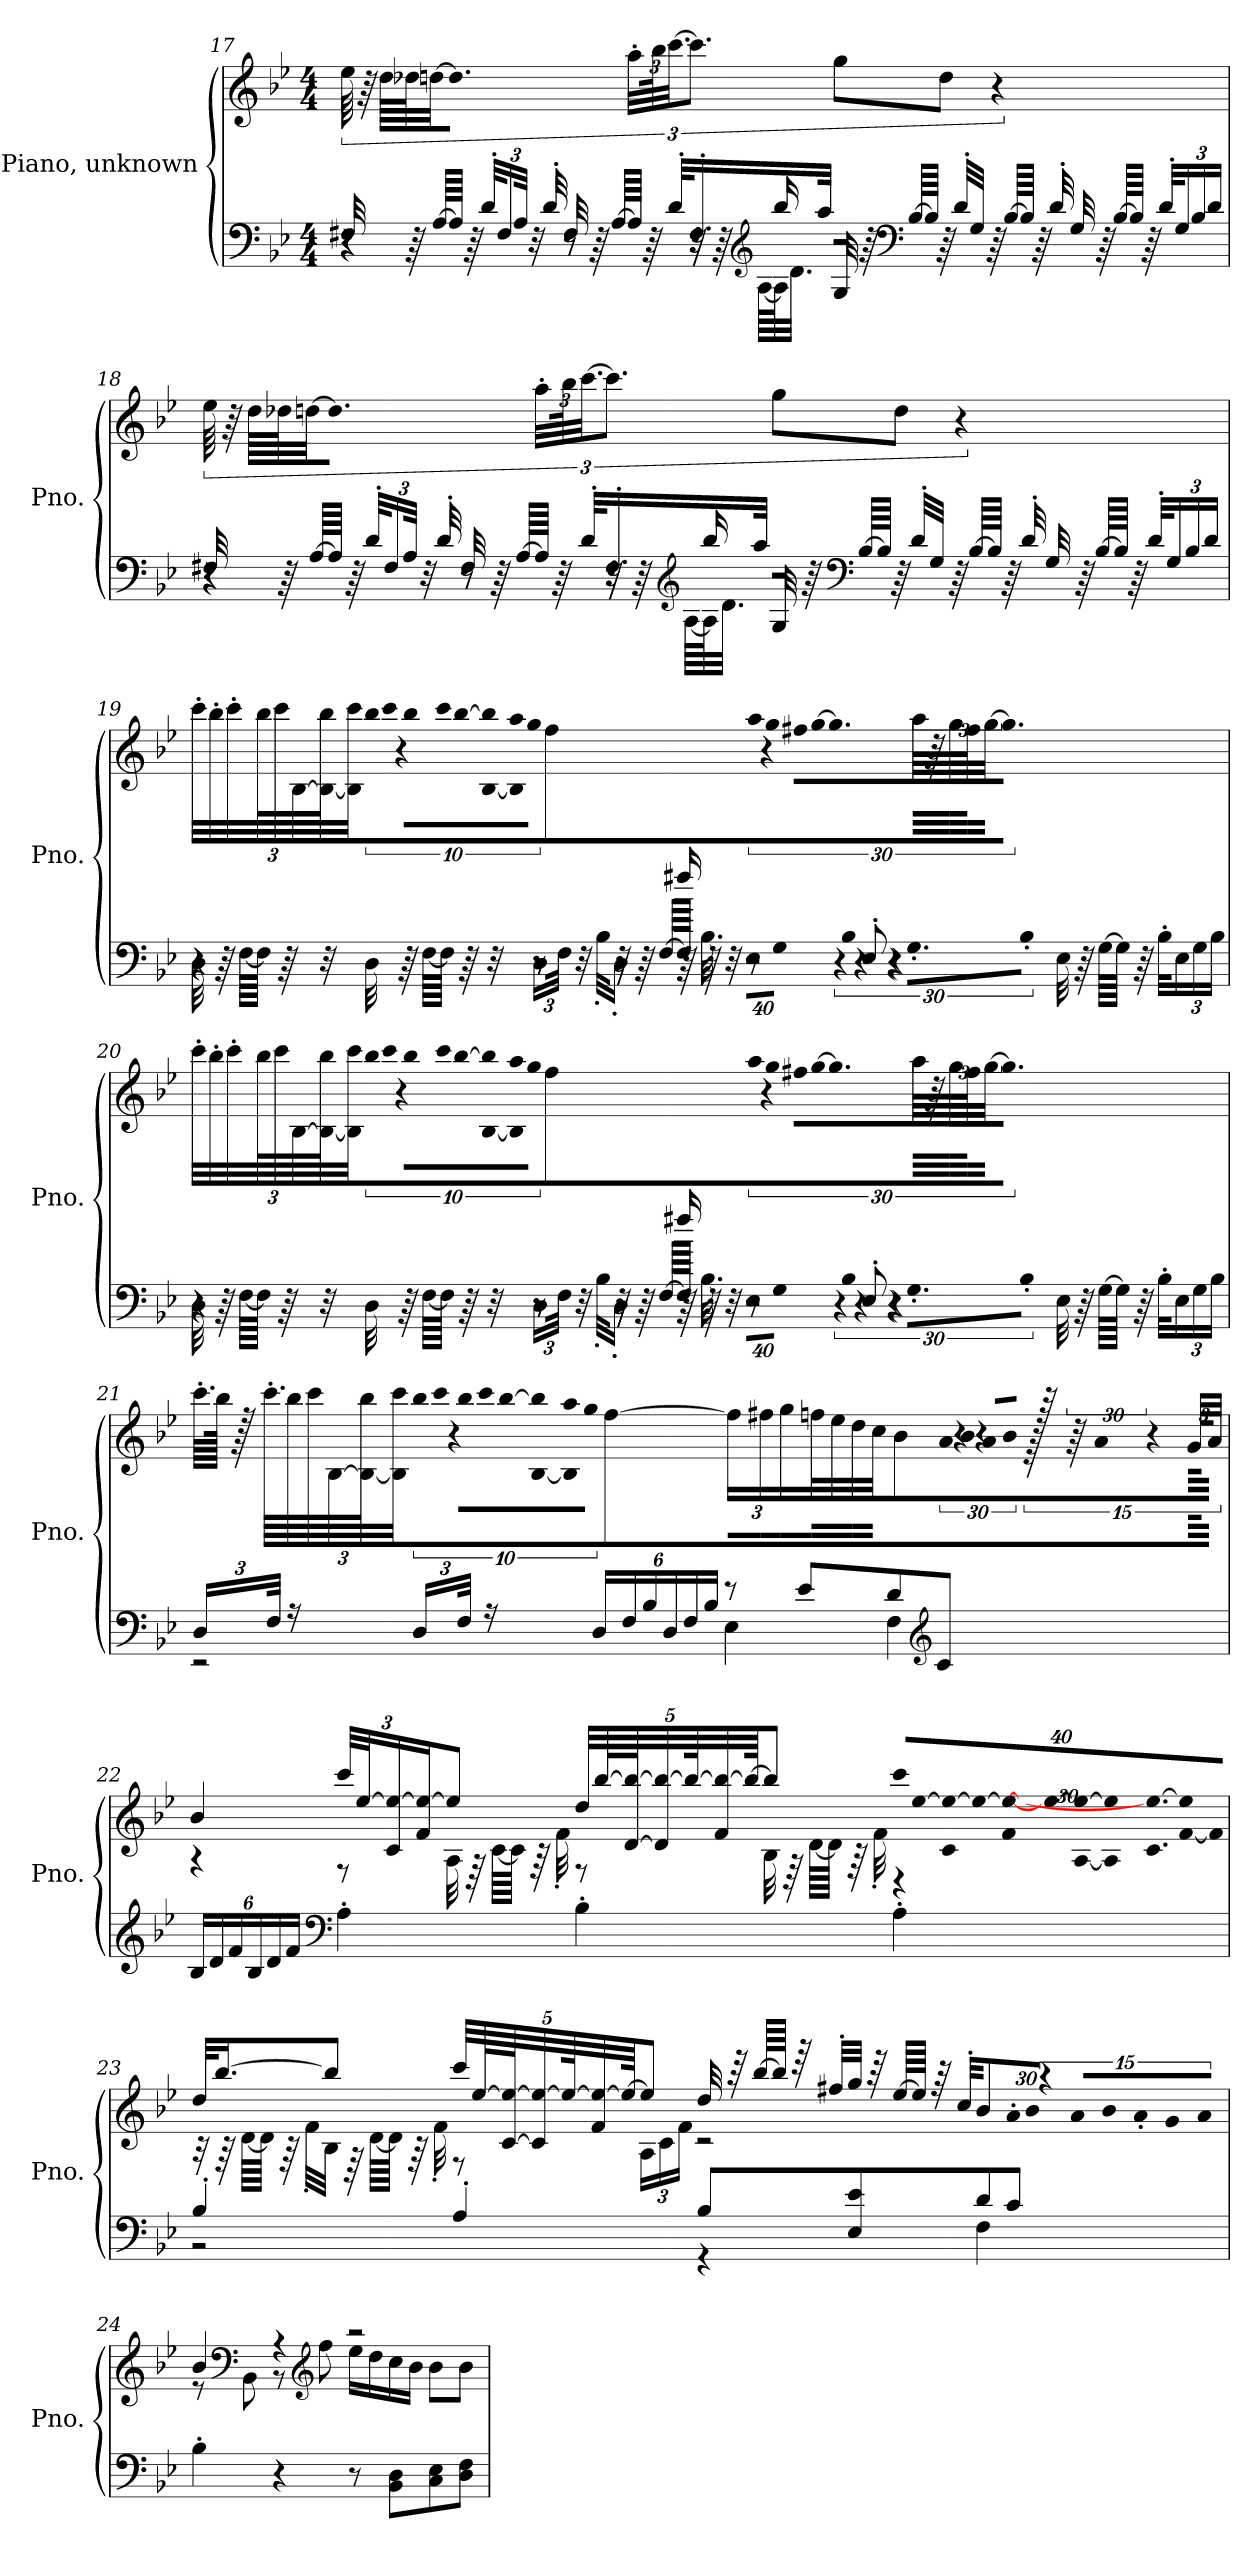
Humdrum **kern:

**kern	**kern
*part1	*part1
*staff2	*staff1
*I"Piano, unknown	*
*I'Pno.	*
!!LO:PB:g=z
*clefF4	*clefG2
*k[b-e-]	*k[b-e-]
*M4/4	*M4/4
=17	=17
*^	*
*	*^	*
4r	4r	32F#X/	96ee-\
.	.	.	96r
.	.	.	96dd\LLLL
*	*	*	*Xbrackettup
.	.	64r	96dd-X\J
.	.	.	[48ddn\JJ
.	.	[64A/LLLL	.
.	.	64A/JJJJ]	8.dd\J]
.	.	64r	.
.	.	32d'/KLL	.
*	*	*Xbrackettup	*
.	.	24F#/	.
.	.	48A/JJk	.
.	.	32r	.
.	.	32d'/	.
8r	8r	32F#/	48aa'\LLL
.	.	.	96bb-\K
.	.	64r	[48.ccc\JJ
.	.	[64A/LLLL	.
.	.	64A/JJJJ]	8.ccc\J]
.	.	64r	.
.	.	32d'/KLL	.
16r	32r	16.F#'/	.
.	64r	.	.
*clefG2	*	*	*
.	[64A\LLLL	.	.
16bb-'/	64A\J]	.	.
.	32.d\JJJ	.	.
.	.	32aa/JJk	.
2r	2r	32G/	8gg\L
.	.	64r	.
*clefF4	*	*	*
.	.	[64B-/LLLL	.
.	.	64B-/JJJJ]	.
.	.	64r	.
.	.	32d'/LLL	.
.	.	32G/JJJ	8dd\J
.	.	64r	.
.	.	[64B-/LLLL	.
.	.	64B-/JJJJ]	.
.	.	64r	.
.	.	32d'/	.
.	.	32G/	4r
.	.	64r	.
.	.	[64B-/LLLL	.
.	.	64B-/JJJJ]	.
.	.	64r	.
.	.	32d'/KLL	.
.	.	24G/	.
.	.	24B-/	.
.	.	24d/JJ	.
!!LO:LB:g=z
=18	=18	=18	=18
*	*	*	*brackettup
4r	4r	32F#X/	96ee-\
.	.	.	96r
.	.	.	96dd\LLLL
*	*	*	*Xbrackettup
.	.	64r	96dd-X\J
.	.	.	[48ddn\JJ
.	.	[64A/LLLL	.
.	.	64A/JJJJ]	8.dd\J]
.	.	64r	.
.	.	32d'/KLL	.
.	.	24F#/	.
.	.	48A/JJk	.
.	.	32r	.
.	.	32d'/	.
8r	8r	32F#/	48aa'\LLL
.	.	.	96bb-\K
.	.	64r	[48.ccc\JJ
.	.	[64A/LLLL	.
.	.	64A/JJJJ]	8.ccc\J]
.	.	64r	.
.	.	32d'/KLL	.
16r	32r	16.F#'/	.
.	64r	.	.
*clefG2	*	*	*
.	[64A\LLLL	.	.
16bb-'/	64A\J]	.	.
.	32.d\JJJ	.	.
.	.	32aa/JJk	.
2r	2r	32G/	8gg\L
.	.	64r	.
*clefF4	*	*	*
.	.	[64B-/LLLL	.
.	.	64B-/JJJJ]	.
.	.	64r	.
.	.	32d'/LLL	.
.	.	32G/JJJ	8dd\J
.	.	64r	.
.	.	[64B-/LLLL	.
.	.	64B-/JJJJ]	.
.	.	64r	.
.	.	32d'/	.
.	.	32G/	4r
.	.	64r	.
.	.	[64B-/LLLL	.
.	.	64B-/JJJJ]	.
.	.	64r	.
.	.	32d'/KLL	.
.	.	24G/	.
.	.	24B-/	.
.	.	24d/JJ	.
!!LO:LB:g=z
=19	=19	=19	=19
4r	32D\	4r	48ccc'\LLL
.	.	.	48bb-'\
.	64r	.	.
.	.	.	48ccc'\
.	[64F\LLLL	.	.
.	64F\JJJJ]	.	96bb-\L
.	.	.	96ccc\
.	64r	.	.
.	.	.	[96B-\
.	32r	.	96B-\_ 96bb-\J
.	.	.	48B-\] 48ccc\
*	*	*	*brackettup
!	!	!	!LO:N:vis=64
.	32D\	.	640%9bb-\L
!	!	!	!LO:N:vis=64
.	.	.	640%9ccc\JJJJ
!	!	!	!LO:N:vis=64
.	.	.	640%9r
.	64r	.	.
!	!	!	!LO:N:vis=64
.	.	.	640%9bb-\LLLL
.	[64F\LLLL	.	.
!	!	!	!LO:N:vis=64
.	.	.	640%9ccc\
.	64F\JJJJ]	.	.
!	!	!	!LO:N:vis=64
.	.	.	[640%9bb-\
.	64r	.	.
!	!	!	!LO:N:vis=64
.	.	.	[640%9B-\ 640%9bb-\]
.	32r	.	.
!	!	!	!LO:N:vis=64
.	.	.	640%9B-\] 640%9aa\
!	!	!	!LO:N:vis=64
.	.	.	640%9gg\JJJJ
8r	24D\LL	8r	.
.	.	.	4ff\
.	48F\JJk	.	.
.	32r	.	.
.	32B-'\KLL	.	.
16r	16D'\JJ	32r	.
.	.	64r	.
.	.	[64F/LLLL	.
16ff#X/	64r	64F/JJJJ]	.
.	32.B-\	64r	.
.	.	32r	.
*	*brackettup	*	*
!	!LO:N:vis=32	!	!
2r	640%23E-\LLL	8r	.
!	!	!	!LO:N:vis=256
.	.	.	1920%17aa\
!	!	!	!LO:N:vis=128
.	.	.	1920%17r
!	!	!	!LO:N:vis=64
.	.	.	960%17gg\
!	!LO:N:vis=32	!	!
.	640%23G\JJJ	.	.
!	!	!	!LO:N:vis=256
.	.	.	1920%17ff#X\KLLLL
!	!	!	!LO:N:vis=64
.	.	.	[960%17gg\JJJ
.	.	.	8.gg\]
!	!LO:N:vis=64	!	!
.	960%17r	.	.
!	!LO:N:vis=64	!	!
.	960%17B-\	.	.
!	!LO:N:vis=32	!	!
.	640%23r	.	.
.	.	8E-'/	.
!	!LO:N:vis=64	!	!
.	960%17r	.	.
!	!LO:N:vis=32.	!	!
.	1920%103G'\LLL	.	.
!	!LO:N:vis=32	!	!
.	640%23B-'\JJJ	.	.
.	.	4r	.
.	32E-\	.	.
.	.	.	96aa\Jkkk
.	.	.	96r
.	.	.	96gg\LLLL
.	64r	.	.
*	*	*	*Xbrackettup
.	.	.	96ff#\J
.	.	.	[48gg\JJ
.	[64G\LLLL	.	.
.	64G\JJJJ]	.	.
.	.	.	8.gg\J]
.	64r	.	.
.	32B-'\KLL	.	.
*	*Xbrackettup	*	*
.	24E-\	.	.
.	24G\	.	.
.	24B-\JJ	.	.
1920ryy	.	1920ryy	.
1920ryy	1920ryy	1920ryy	.
!!LO:LB:g=z
=20	=20	=20	=20
4r	32D\	4r	48ccc'\LLL
.	.	.	48bb-'\
.	64r	.	.
.	.	.	48ccc'\
.	[64F\LLLL	.	.
.	64F\JJJJ]	.	96bb-\L
.	.	.	96ccc\
.	64r	.	.
.	.	.	[96B-\
.	32r	.	96B-\_ 96bb-\J
.	.	.	48B-\] 48ccc\
*	*	*	*brackettup
!	!	!	!LO:N:vis=64
.	32D\	.	640%9bb-\L
!	!	!	!LO:N:vis=64
.	.	.	640%9ccc\JJJJ
!	!	!	!LO:N:vis=64
.	.	.	640%9r
.	64r	.	.
!	!	!	!LO:N:vis=64
.	.	.	640%9bb-\LLLL
.	[64F\LLLL	.	.
!	!	!	!LO:N:vis=64
.	.	.	640%9ccc\
.	64F\JJJJ]	.	.
!	!	!	!LO:N:vis=64
.	.	.	[640%9bb-\
.	64r	.	.
!	!	!	!LO:N:vis=64
.	.	.	[640%9B-\ 640%9bb-\]
.	32r	.	.
!	!	!	!LO:N:vis=64
.	.	.	640%9B-\] 640%9aa\
!	!	!	!LO:N:vis=64
.	.	.	640%9gg\JJJJ
8r	24D\LL	8r	.
.	.	.	4ff\
.	48F\JJk	.	.
.	32r	.	.
.	32B-'\KLL	.	.
16r	16D'\JJ	32r	.
.	.	64r	.
.	.	[64F/LLLL	.
16ff#X/	64r	64F/JJJJ]	.
.	32.B-\	64r	.
.	.	32r	.
*	*brackettup	*	*
!	!LO:N:vis=32	!	!
2r	640%23E-\LLL	8r	.
!	!	!	!LO:N:vis=256
.	.	.	1920%17aa\
!	!	!	!LO:N:vis=128
.	.	.	1920%17r
!	!	!	!LO:N:vis=64
.	.	.	960%17gg\
!	!LO:N:vis=32	!	!
.	640%23G\JJJ	.	.
!	!	!	!LO:N:vis=256
.	.	.	1920%17ff#X\KLLLL
!	!	!	!LO:N:vis=64
.	.	.	[960%17gg\JJJ
.	.	.	8.gg\]
!	!LO:N:vis=64	!	!
.	960%17r	.	.
!	!LO:N:vis=64	!	!
.	960%17B-\	.	.
!	!LO:N:vis=32	!	!
.	640%23r	.	.
.	.	8E-'/	.
!	!LO:N:vis=64	!	!
.	960%17r	.	.
!	!LO:N:vis=32.	!	!
.	1920%103G'\LLL	.	.
!	!LO:N:vis=32	!	!
.	640%23B-'\JJJ	.	.
.	.	4r	.
.	32E-\	.	.
.	.	.	96aa\Jkkk
.	.	.	96r
.	.	.	96gg\LLLL
.	64r	.	.
*	*	*	*Xbrackettup
.	.	.	96ff#\J
.	.	.	[48gg\JJ
.	[64G\LLLL	.	.
.	64G\JJJJ]	.	.
.	.	.	8.gg\J]
.	64r	.	.
.	32B-'\KLL	.	.
*	*Xbrackettup	*	*
.	24E-\	.	.
.	24G\	.	.
.	24B-\JJ	.	.
1920ryy	.	1920ryy	.
1920ryy	1920ryy	1920ryy	.
*	*v	*v	*
!!LO:LB:g=z
=21	=21	=21
24D/LL	2r	64.ccc'\LLLL
.	.	128bb-\JJJJk
.	.	128r
.	.	64.ccc'\LLLL
48F/JJk	.	.
16r	.	96bb-\
.	.	96ccc\
.	.	[96B-\
.	.	96B-\_ 96bb-\J
.	.	48B-\] 48ccc\
*	*	*brackettup
!	!	!LO:N:vis=64
24D/LL	.	640%9bb-\L
!	!	!LO:N:vis=64
.	.	640%9ccc\JJJJ
!	!	!LO:N:vis=64
.	.	640%9r
48F/JJk	.	.
!	!	!LO:N:vis=64
.	.	640%9bb-\LLLL
!	!	!LO:N:vis=64
.	.	640%9ccc\
16r	.	.
!	!	!LO:N:vis=64
.	.	[640%9bb-\
!	!	!LO:N:vis=64
.	.	[640%9B-\ 640%9bb-\]
!	!	!LO:N:vis=64
.	.	640%9B-\] 640%9aa\
!	!	!LO:N:vis=64
.	.	640%9gg\JJJJ
24D/LL	.	.
.	.	[4ff\
24F/	.	.
24B-/	.	.
24D/	.	.
24F/	.	.
24B-/JJ	.	.
8r	4E-\	.
*	*	*Xbrackettup
.	.	24ff\LL]
.	.	24ff#X\
.	.	24gg\
8e-/L	.	.
.	.	32ffn\L
.	.	32ee-\
.	.	32dd\
.	.	32cc\JJ
8d/	4F\	.
.	.	8b-\
*clefG2	*	*
8c/J	.	.
*	*	*brackettup
!	!	!LO:N:vis=256
.	.	1920%17a\Jkkkk
!	!	!LO:N:vis=128
.	.	1920%17r
!	!	!LO:N:vis=64
.	.	960%17b-\
!	!	!LO:N:vis=128
.	.	1920%17r
!	!	!LO:N:vis=256
.	.	1920%17a/LLLLL
!	!	!LO:N:vis=256
.	.	1920%17b-/JJJJJ
.	.	1920r
.	.	1920%19r
.	.	96a/
.	.	96r
*	*	*Xbrackettup
.	.	96g/KLLL
.	.	48a/JJJ
960ryy	960ryy	.
*v	*v	*
!!LO:LB:g=z
=22	=22
*	*^
24B-/LL	4b-/	4r
24d/	.	.
24f/	.	.
24B-/	.	.
24d/	.	.
24f/JJ	.	.
*clefF4	*	*
4A'\	48ccc/LLL	8r
.	[48ee-/J	.
.	24c/ 24ee-/_	.
.	24f/ 24ee-/_J	.
.	8ee-/J]	32A\
.	.	64r
.	.	[64c\LLLL
.	.	64c\JJJJ]
.	.	64r
.	.	32f'\
4B-'\	40dd/LLL	8r
.	[80bb-/L	.
.	[80d/ 80bb-/_J	.
.	40d/] 40bb-/_	.
.	80bb-/K_	.
.	40f/ 40bb-/_	.
.	80bb-/JJK_	.
.	8bb-/J]	32B-\
.	.	64r
.	.	[64d\LLLL
.	.	64d\JJJJ]
.	.	64r
.	.	32f'\
!	!LO:N:vis=32	!
4A'\	640%23ccc/LLL	4r
!	!LO:N:vis=64	!
.	[960%17ee-/L	.
!	!LO:N:vis=64	!
.	960%17c/ 960%17ee-/_	.
!	!LO:N:vis=64	!
.	960%17ee-/_	.
!	!LO:N:vis=64	!
.	960%17f/ 960%17ee-/_	.
.	1920ryy	.
!	!LO:N:vis=64	!
.	960%17ee-/_	.
!	!LO:N:vis=64	!
.	[960%17A/ 960%17ee-/_	.
!	!LO:N:vis=64	!
.	960%17A/] 960%17ee-/_J	.
.	1920ryy	.
!	!LO:N:vis=32.	!
.	1920%103c/ 1920%103ee-/_	.
!	!LO:N:vis=64	!
.	[960%17f/ 960%17ee-/]L	.
!	!LO:N:vis=64	!
.	960%17f/JJJJ]	.
!!LO:PB:g=z	!!
=23	=23	=23
*^	*	*
4B-'/	2r	32dd/KLL	32r
.	.	[16.bb-/J	64r
.	.	.	[64d\LLLL
.	.	.	64d\JJJJ]
.	.	.	64r
.	.	.	32f'\LLL
.	.	8bb-/J]	32B-\JJJ
.	.	.	64r
.	.	.	[64d\LLLL
.	.	.	64d\JJJJ]
.	.	.	64r
.	.	.	32f'\
4A'/	.	40ccc/LLL	8r
.	.	[80ee-/L	.
.	.	[80c/ 80ee-/_J	.
.	.	40c/] 40ee-/_	.
.	.	80ee-/K_	.
.	.	40f/ 40ee-/_	.
.	.	80ee-/JJK_	.
.	.	8ee-/J]	24A\LL
.	.	.	24c\
.	.	.	24f\JJ
8B-/L	4r	32dd/	2r
.	.	64r	.
.	.	[64bb-/LLLL	.
.	.	64bb-/JJJJ]	.
.	.	64r	.
.	.	32ff#X'/LLL	.
8E-/ 8e-/	.	32gg/JJJ	.
.	.	64r	.
.	.	[64ee-/LLLL	.
.	.	64ee-/JJJJ]	.
.	.	64r	.
.	.	32cc'/KKL	.
8d/	4F\	8b-/	.
*	*	*brackettup	*
!	!	!LO:N:vis=64	!
8c/J	.	960%17a'/LLL	.
!	!	!LO:N:vis=64	!
.	.	960%17b-/JJJJ	.
.	.	1920ryy	.
!	!	!LO:N:vis=128	!
.	.	1920%17r	.
!	!	!LO:N:vis=256	!
.	.	1920%17a/KLLLL	.
!	!	!LO:N:vis=64	!
.	.	960%17b-/	.
!	!	!LO:N:vis=64	!
.	.	960%17a'/	.
!	!	!LO:N:vis=64	!
.	.	960%17g/	.
.	.	1920ryy	.
!	!	!LO:N:vis=64	!
.	.	960%17a/JJJJ	.
*v	*v	*	*
!!LO:LB:g=z	!!
=24	=24	=24
4B-'\	4b-/	8r
*	*clefF4	*
.	.	8BB-\
4r	4r	8r
*	*clefG2	*
.	.	8ff\
8r	2r	16ee-\LL
.	.	16dd\
8BB-\ 8D\L	.	16cc\
.	.	16b-\JJ
8C\ 8E-\	.	8b-\L
8D\ 8F\J	.	8b-\J
*	*v	*v
=	=
*-	*-
